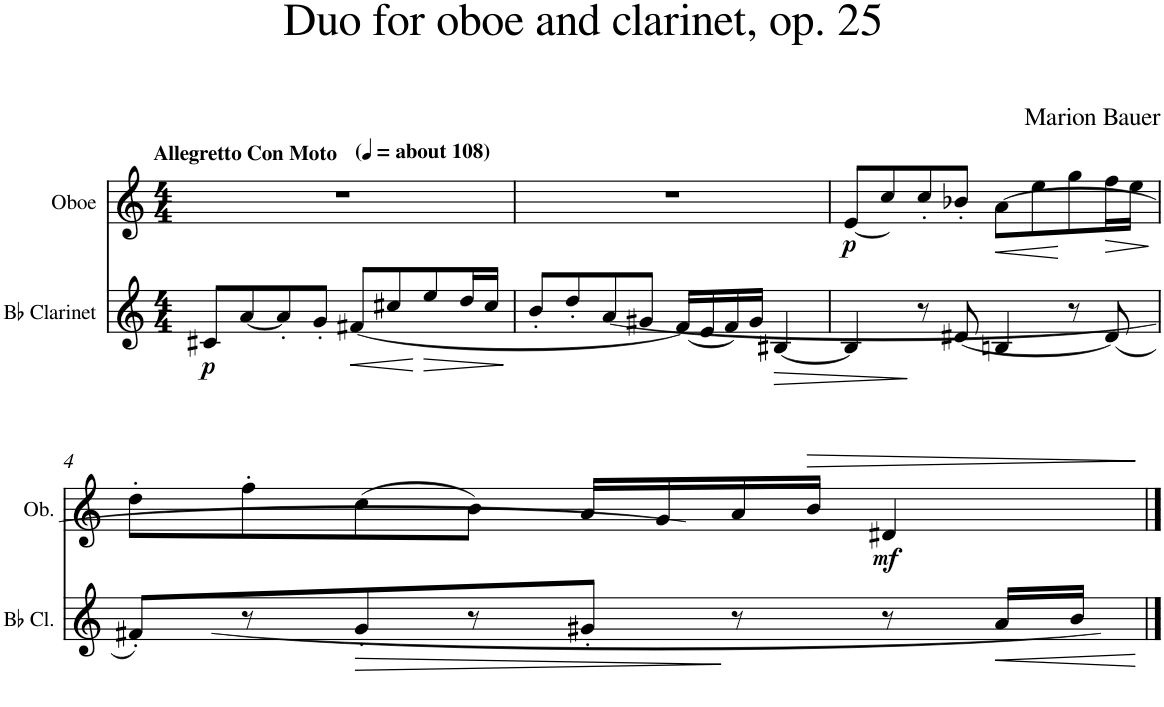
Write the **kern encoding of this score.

**kern	**dynam	**kern	**dynam
*part2	*part2	*part1	*part1
*staff2	*staff2	*staff1	*staff1
*I"Bb Clarinet	*	*I"Oboe	*
*I'Bb Cl.	*	*I'Ob.	*
*clefG2	*	*clefG2	*
*Trd1c2	*	*	*
*k[]	*	*k[]	*
*M4/4	*	*M4/4	*
=1	=1	=1	=1
!	!	!LO:TX:a:B:t=Allegretto Con Moto	!
!	!	!LO:TX:a:B:t=(	!
!	!	!LO:TX:a:B:t=about 108)	!
!	!LO:DY:b	!	!
8c#X/L	p	1r	.
[8a/	.	.	.
8a'/]	.	.	.
8g'/J	.	.	.
!	!LO:HP:b	!	!
[8f#X/L	<	.	.
8cc#X/	.	.	.
!	!LO:HP:n=1:b	!	!
8ee/	[ >	.	.
16dd/L	.	.	.
16cc#/JJ	.	.	.
.	]	.	.
=2	=2	=2	=2
8b'/L	.	1r	.
8dd'/	.	.	.
[8a/	.	.	.
8g#X/J	.	.	.
16f#/LL_	.	.	.
16e/	.	.	.
16f#/]	.	.	.
16g#/JJ	.	.	.
!	!LO:HP:b	!	!
[4B#X/	>	.	.
=3	=3	=3	=3
!	!	!	!LO:DY:b
4B#/]	.	8e/L	p
.	.	[8cc/	.
8r	]	8cc'/]	.
[8d#X/	.	8b-X'/J	.
!	!	!	!LO:HP:b
4Bn/	.	[8a\L	<
.	.	8ee\	.
8r	.	8gg\	[
!	!	!	!LO:HP:b
(<8d#/]	.	16ff\L	>
.	.	16ee\JJ	.
.	.	.	]
!!LO:LB:g=z
=4	=4	=4	=4
8f#X'/L)	.	8dd'\L	.
8r	.	8ff'\	.
!	!LO:HP:b	!	!
8g'/	>	(>8cc\	.
8r	.	8b\J)	.
8g#X'/J	.	16a/LL	.
.	.	16g/	.
8r	]	16a/]	.
!	!	!	!LO:HP:b
.	.	16b/JJ	>
!	!	!	!LO:DY:b
8r	.	4d#X/	mf
!	!LO:HP:b	!	!
16a/LL]	<	.	.
16b/JJ	.	.	.
.	[	.	]
==	==	==	==
*-	*-	*-	*-
